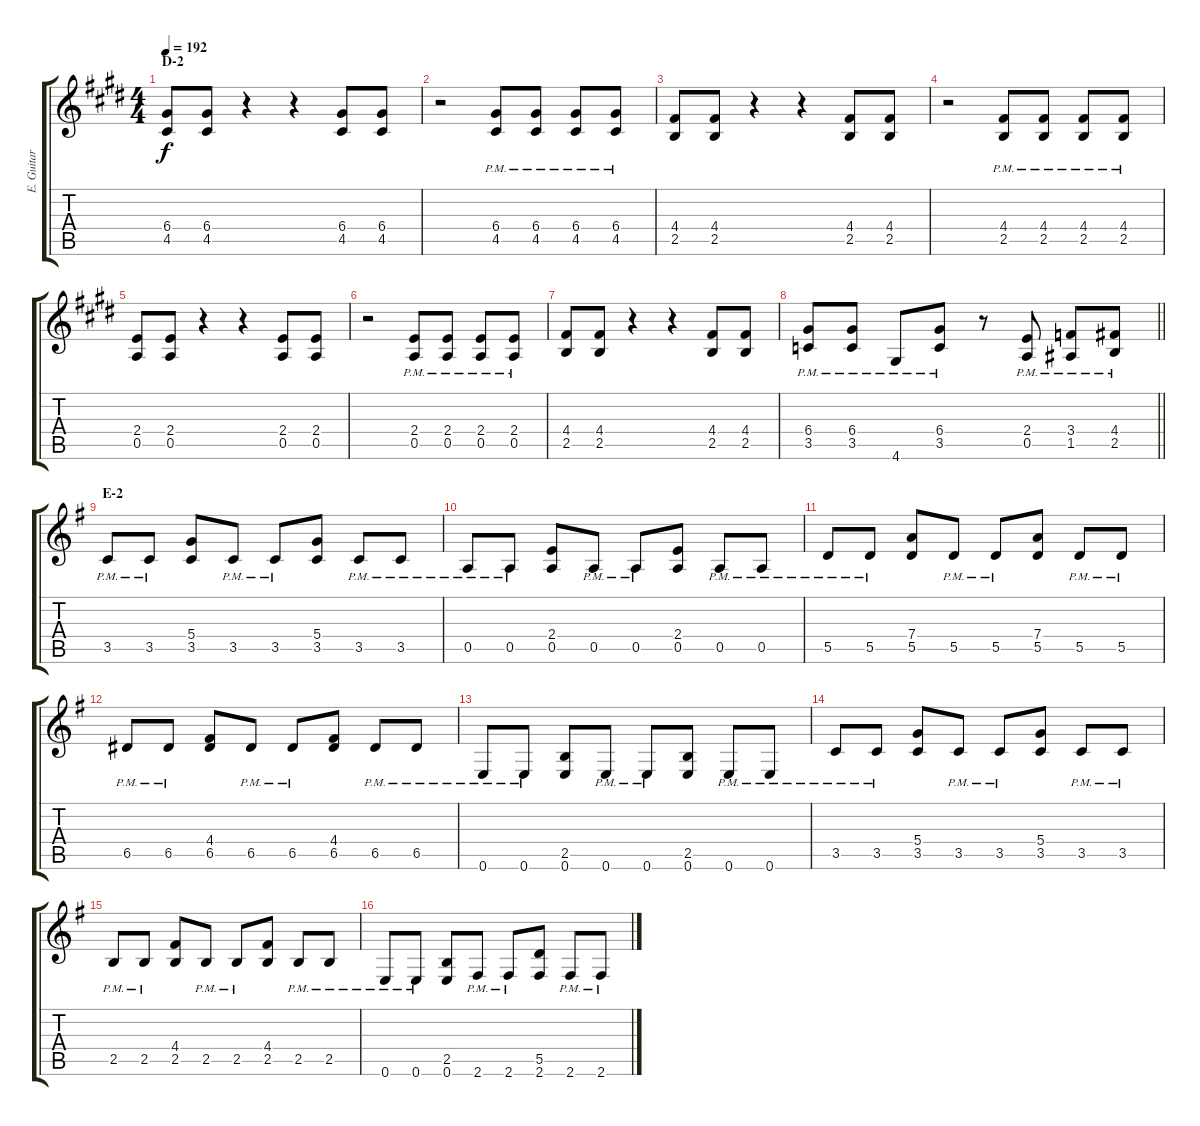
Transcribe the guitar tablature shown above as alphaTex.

\track ("E. Guitar I" "E. Guitar ") {instrument overdrivenguitar}
\staff {score tabs}
\tuning (E4 B3 G3 D3 A2 E2) {hide}
\ts (4 4)
\section ("" "D-2")
\tempo 192
\clef g2
\ks e
(6.4 4.5).8{dy f} (6.4 4.5).8 r.4 r.4 (6.4 4.5).8 (6.4 4.5).8 |
r.2 (6.4{pm} 4.5{pm}).8 (6.4{pm} 4.5{pm}).8 (6.4{pm} 4.5{pm}).8 (6.4{pm} 4.5{pm}).8 |
(4.4 2.5).8 (4.4 2.5).8 r.4 r.4 (4.4 2.5).8 (4.4 2.5).8 |
r.2 (4.4{pm} 2.5{pm}).8 (4.4{pm} 2.5{pm}).8 (4.4{pm} 2.5{pm}).8 (4.4{pm} 2.5{pm}).8 |
(2.4 0.5).8 (2.4 0.5).8 r.4 r.4 (2.4 0.5).8 (2.4 0.5).8 |
r.2 (2.4{pm} 0.5{pm}).8 (2.4{pm} 0.5{pm}).8 (2.4{pm} 0.5{pm}).8 (2.4{pm} 0.5{pm}).8 |
(4.4 2.5).8 (4.4 2.5).8 r.4 r.4 (4.4 2.5).8 (4.4 2.5).8 |
\barLineRight lightlight
(6.4{pm} 3.5{pm}).8 (6.4{pm} 3.5{pm}).8 4.6{pm}.8 (6.4{pm} 3.5{pm}).8 r.8 (2.4{pm} 0.5{pm}).8 (3.4{pm} 1.5{pm}).8 (4.4{pm} 2.5{pm}).8 |
\section ("" "E-2")
\ks g
3.5{pm}.8 3.5{pm}.8 (5.4 3.5).8 3.5{pm}.8 3.5{pm}.8 (5.4 3.5).8 3.5{pm}.8 3.5{pm}.8 |
0.5{pm}.8 0.5{pm}.8 (2.4 0.5).8 0.5{pm}.8 0.5{pm}.8 (2.4 0.5).8 0.5{pm}.8 0.5{pm}.8 |
5.5{pm}.8 5.5{pm}.8 (7.4 5.5).8 5.5{pm}.8 5.5{pm}.8 (7.4 5.5).8 5.5{pm}.8 5.5{pm}.8 |
6.5{pm}.8 6.5{pm}.8 (4.4 6.5).8 6.5{pm}.8 6.5{pm}.8 (4.4 6.5).8 6.5{pm}.8 6.5{pm}.8 |
0.6{pm}.8 0.6{pm}.8 (2.5 0.6).8 0.6{pm}.8 0.6{pm}.8 (2.5 0.6).8 0.6{pm}.8 0.6{pm}.8 |
3.5{pm}.8 3.5{pm}.8 (5.4 3.5).8 3.5{pm}.8 3.5{pm}.8 (5.4 3.5).8 3.5{pm}.8 3.5{pm}.8 |
2.5{pm}.8 2.5{pm}.8 (4.4 2.5).8 2.5{pm}.8 2.5{pm}.8 (4.4 2.5).8 2.5{pm}.8 2.5{pm}.8 |
0.6{pm}.8 0.6{pm}.8 (2.5 0.6).8 2.6{pm}.8 2.6{pm}.8 (5.5 2.6).8 2.6{pm}.8 2.6{pm}.8
